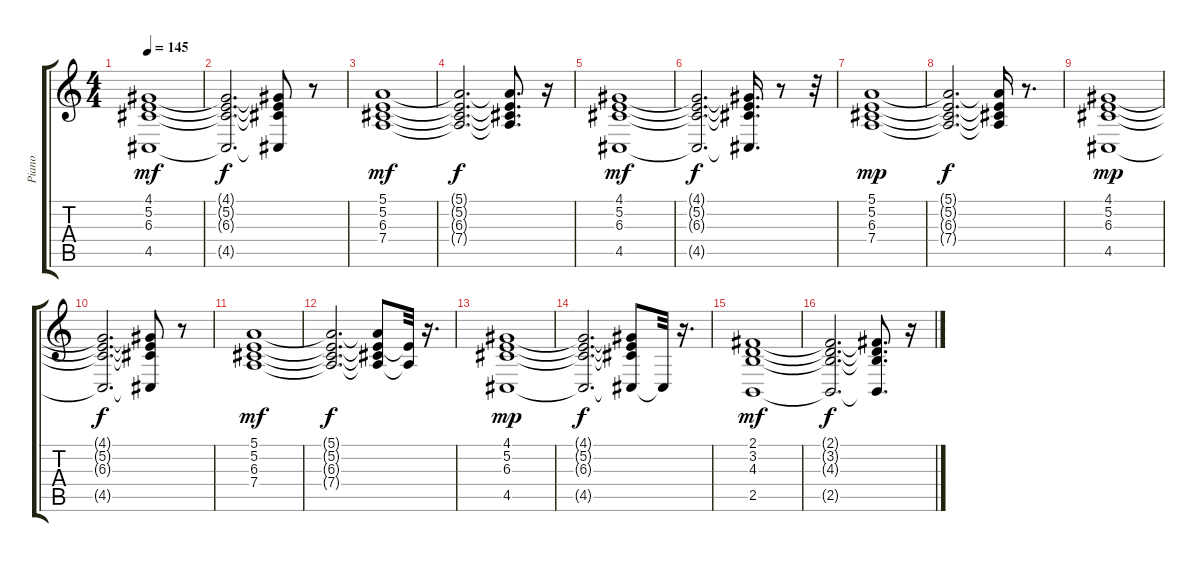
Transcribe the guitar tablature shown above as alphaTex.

\track ("Piano" "Piano") {instrument fx4atmosphere}
\staff {score tabs}
\tuning (E4 B3 G3 D3 A2 E2) {hide}
\ts (4 4)
\tempo 145
\clef g2
\ks c
(4.1 5.2 6.3 4.5).1{dy mf} |
(4.1{t} 5.2{t} 6.3{t} 4.5{t}).2{d dy f} (4.1{t} 5.2{t} 6.3{t} 4.5{t}).8 r.8 |
(5.1 5.2 6.3 7.4).1{dy mf} |
(5.1{t} 5.2{t} 6.3{t} 7.4{t}).2{d dy f} (5.1{t} 5.2{t} 6.3{t} 7.4{t}).8{d} r.16 |
(4.1 5.2 6.3 4.5).1{dy mf} |
(4.1{t} 5.2{t} 6.3{t} 4.5{t}).2{d dy f} (4.1{t} 5.2{t} 6.3{t} 4.5{t}).16{d} r.8 r.32 |
(5.1 5.2 6.3 7.4).1{dy mp} |
(5.1{t} 5.2{t} 6.3{t} 7.4{t}).2{d dy f} (5.1{t} 5.2{t} 6.3{t} 7.4{t}).16 r.8{d} |
(4.1 5.2 6.3 4.5).1{dy mp} |
(4.1{t} 5.2{t} 6.3{t} 4.5{t}).2{d dy f} (4.1{t} 5.2{t} 6.3{t} 4.5{t}).8 r.8 |
(5.1 5.2 6.3 7.4).1{dy mf} |
(5.1{t} 5.2{t} 6.3{t} 7.4{t}).2{d dy f} (5.1{t} 5.2{t} 6.3{t} 7.4{t}).8 (5.2{t} 7.4{t}).32 r.16{d} |
(4.1 5.2 6.3 4.5).1{dy mp} |
(4.1{t} 5.2{t} 6.3{t} 4.5{t}).2{d dy f} (4.1{t} 5.2{t} 6.3{t} 4.5{t}).8 4.5{t}.32 r.16{d} |
(2.1 3.2 4.3 2.5).1{dy mf} |
(2.1{t} 3.2{t} 4.3{t} 2.5{t}).2{d dy f} (2.1{t} 3.2{t} 4.3{t} 2.5{t}).8{d} r.16
